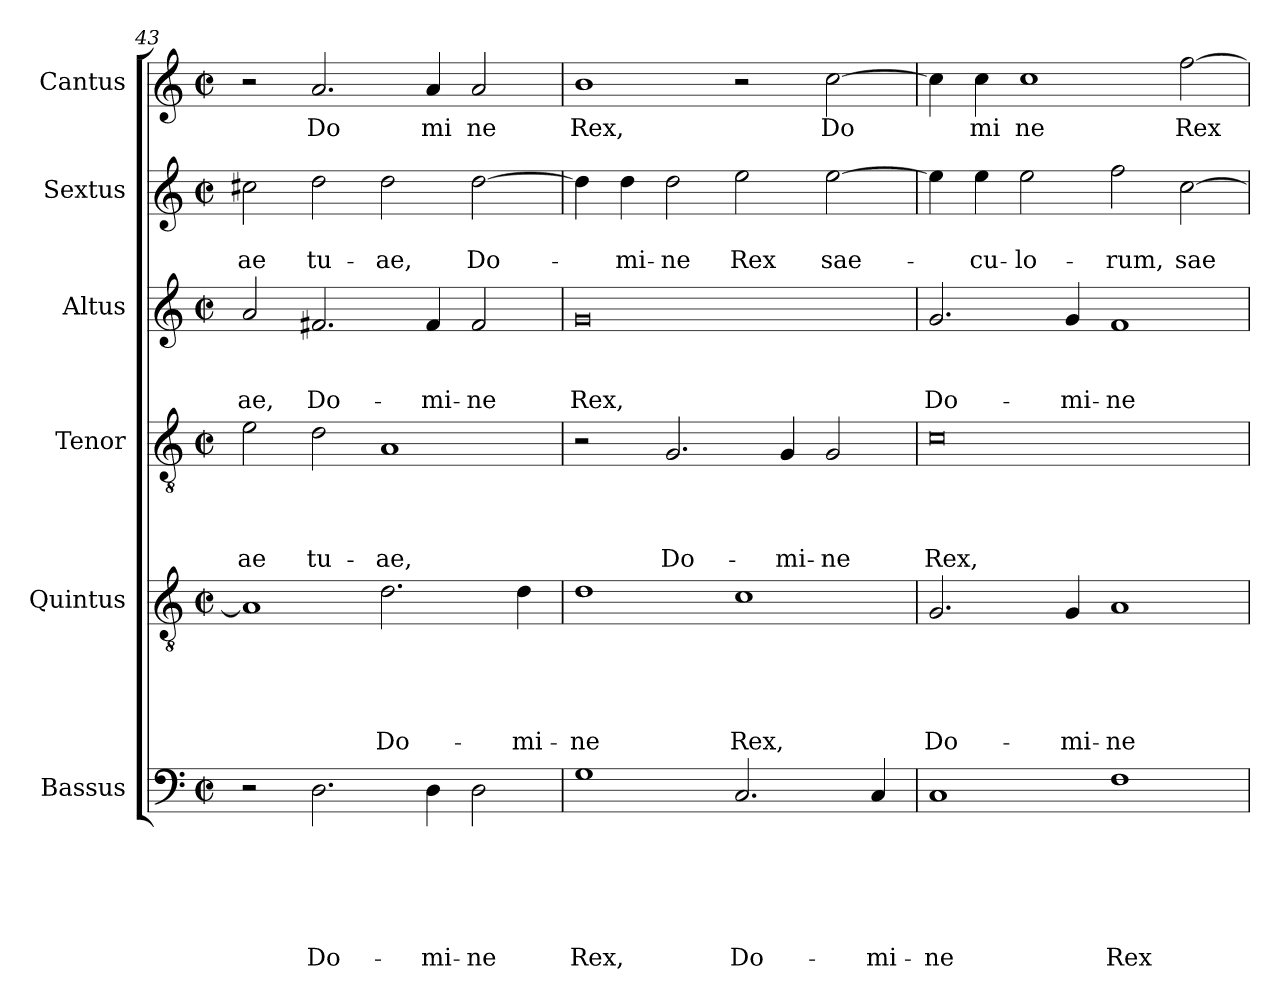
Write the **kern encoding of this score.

**kern	**text	**text	**text	**text	**text	**text	**kern	**text	**text	**text	**text	**text	**kern	**text	**text	**text	**text	**kern	**text	**text	**text	**kern	**text	**text	**kern	**text
*part6	*part6	*part6	*part6	*part6	*part6	*part6	*part5	*part5	*part5	*part5	*part5	*part5	*part4	*part4	*part4	*part4	*part4	*part3	*part3	*part3	*part3	*part2	*part2	*part2	*part1	*part1
*staff6	*staff6	*staff6	*staff6	*staff6	*staff6	*staff6	*staff5	*staff5	*staff5	*staff5	*staff5	*staff5	*staff4	*staff4	*staff4	*staff4	*staff4	*staff3	*staff3	*staff3	*staff3	*staff2	*staff2	*staff2	*staff1	*staff1
*I"Bassus	*	*	*	*	*	*	*I"Quintus	*	*	*	*	*	*I"Tenor	*	*	*	*	*I"Altus	*	*	*	*I"Sextus	*	*	*I"Cantus	*
!!LO:PB:g=z
*clefF4	*	*	*	*	*	*	*clefGv2	*	*	*	*	*	*clefGv2	*	*	*	*	*clefG2	*	*	*	*clefG2	*	*	*clefG2	*
*k[]	*	*	*	*	*	*	*k[]	*	*	*	*	*	*k[]	*	*	*	*	*k[]	*	*	*	*k[]	*	*	*k[]	*
*C:	*	*	*	*	*	*	*C:	*	*	*	*	*	*C:	*	*	*	*	*C:	*	*	*	*C:	*	*	*C:	*
*M2/2	*	*	*	*	*	*	*M2/2	*	*	*	*	*	*M2/2	*	*	*	*	*M2/2	*	*	*	*M2/2	*	*	*M2/2	*
*met(c|)	*	*	*	*	*	*	*met(c|)	*	*	*	*	*	*met(c|)	*	*	*	*	*met(c|)	*	*	*	*met(c|)	*	*	*met(c|)	*
=43	=43	=43	=43	=43	=43	=43	=43	=43	=43	=43	=43	=43	=43	=43	=43	=43	=43	=43	=43	=43	=43	=43	=43	=43	=43	=43
!	!	!	!	!	!	!	!	!	!	!	!	!	!	!	!	!	!LO:LY:b	!	!	!	!LO:LY:b	!	!	!LO:LY:b	!	!
2r	.	.	.	.	.	.	1A]	.	.	.	.	.	2e\	.	.	.	ae	2a/	.	.	ae,	2cc#X\	.	-ae	2r	.
!	!	!	!	!	!	!LO:LY:b	!	!	!	!	!	!	!	!	!	!	!LO:LY:b	!	!	!	!LO:LY:b	!	!	!LO:LY:b	!	!LO:LY:b
2.D\	.	.	.	.	.	Do-	.	.	.	.	.	.	2d\	.	.	.	tu-	2.f#X/	.	.	Do-	2dd\	.	tu-	2.a/	Do
!	!	!	!	!	!	!	!	!	!	!	!	!LO:LY:b	!	!	!	!	!LO:LY:b	!	!	!	!	!	!	!LO:LY:b	!	!
.	.	.	.	.	.	.	2.d\	.	.	.	.	Do-	1A	.	.	.	-ae,	.	.	.	.	2dd\	.	-ae,	.	.
!	!	!	!	!	!	!LO:LY:b	!	!	!	!	!	!	!	!	!	!	!	!	!	!	!LO:LY:b	!	!	!	!	!LO:LY:b
4D\	.	.	.	.	.	-mi-	.	.	.	.	.	.	.	.	.	.	.	4f#/	.	.	-mi-	.	.	.	4a/	mi
!	!	!	!	!	!	!LO:LY:b	!	!	!	!	!	!	!	!	!	!	!	!	!	!	!LO:LY:b	!	!	!LO:LY:b	!	!LO:LY:b
2D\	.	.	.	.	.	-ne	.	.	.	.	.	.	.	.	.	.	.	2f#/	.	.	-ne	[>2dd\	.	Do-	2a/	ne
!	!	!	!	!	!	!	!	!	!	!	!	!LO:LY:b	!	!	!	!	!	!	!	!	!	!	!	!	!	!
.	.	.	.	.	.	.	4d\	.	.	.	.	-mi-	.	.	.	.	.	.	.	.	.	.	.	.	.	.
=44	=44	=44	=44	=44	=44	=44	=44	=44	=44	=44	=44	=44	=44	=44	=44	=44	=44	=44	=44	=44	=44	=44	=44	=44	=44	=44
!	!	!	!	!	!	!LO:LY:b	!	!	!	!	!	!LO:LY:b	!	!	!	!	!	!	!	!	!LO:LY:b	!	!	!	!	!LO:LY:b
1G	.	.	.	.	.	Rex,	1d	.	.	.	.	-ne	2r	.	.	.	.	0g	.	.	Rex,	4dd\]	.	.	1b	Rex,
!	!	!	!	!	!	!	!	!	!	!	!	!	!	!	!	!	!	!	!	!	!	!	!	!LO:LY:b	!	!
.	.	.	.	.	.	.	.	.	.	.	.	.	.	.	.	.	.	.	.	.	.	4dd\	.	-mi-	.	.
!	!	!	!	!	!	!	!	!	!	!	!	!	!	!	!	!	!LO:LY:b	!	!	!	!	!	!	!LO:LY:b	!	!
.	.	.	.	.	.	.	.	.	.	.	.	.	2.G/	.	.	.	Do-	.	.	.	.	2dd\	.	-ne	.	.
!	!	!	!	!	!	!LO:LY:b	!	!	!	!	!	!LO:LY:b	!	!	!	!	!	!	!	!	!	!	!	!LO:LY:b	!	!
2.C/	.	.	.	.	.	Do-	1c	.	.	.	.	Rex,	.	.	.	.	.	.	.	.	.	2ee\	.	Rex	2r	.
!	!	!	!	!	!	!	!	!	!	!	!	!	!	!	!	!	!LO:LY:b	!	!	!	!	!	!	!	!	!
.	.	.	.	.	.	.	.	.	.	.	.	.	4G/	.	.	.	-mi-	.	.	.	.	.	.	.	.	.
!	!	!	!	!	!	!	!	!	!	!	!	!	!	!	!	!	!LO:LY:b	!	!	!	!	!	!	!LO:LY:b	!	!LO:LY:b
.	.	.	.	.	.	.	.	.	.	.	.	.	2G/	.	.	.	-ne	.	.	.	.	[>2ee\	.	sae-	[>2cc\	Do
!	!	!	!	!	!	!LO:LY:b	!	!	!	!	!	!	!	!	!	!	!	!	!	!	!	!	!	!	!	!
4C/	.	.	.	.	.	-mi-	.	.	.	.	.	.	.	.	.	.	.	.	.	.	.	.	.	.	.	.
=45	=45	=45	=45	=45	=45	=45	=45	=45	=45	=45	=45	=45	=45	=45	=45	=45	=45	=45	=45	=45	=45	=45	=45	=45	=45	=45
!	!	!	!	!	!	!LO:LY:b	!	!	!	!	!	!LO:LY:b	!	!	!	!	!LO:LY:b	!	!	!	!LO:LY:b	!	!	!	!	!
1C	.	.	.	.	.	-ne	2.G/	.	.	.	.	Do-	0c	.	.	.	Rex,	2.g/	.	.	Do-	4ee\]	.	.	4cc\]	.
!	!	!	!	!	!	!	!	!	!	!	!	!	!	!	!	!	!	!	!	!	!	!	!	!LO:LY:b	!	!LO:LY:b
.	.	.	.	.	.	.	.	.	.	.	.	.	.	.	.	.	.	.	.	.	.	4ee\	.	-cu-	4cc\	mi
!	!	!	!	!	!	!	!	!	!	!	!	!	!	!	!	!	!	!	!	!	!	!	!	!LO:LY:b	!	!LO:LY:b
.	.	.	.	.	.	.	.	.	.	.	.	.	.	.	.	.	.	.	.	.	.	2ee\	.	-lo-	1cc	ne
!	!	!	!	!	!	!	!	!	!	!	!	!LO:LY:b	!	!	!	!	!	!	!	!	!LO:LY:b	!	!	!	!	!
.	.	.	.	.	.	.	4G/	.	.	.	.	-mi-	.	.	.	.	.	4g/	.	.	-mi-	.	.	.	.	.
!	!	!	!	!	!	!LO:LY:b	!	!	!	!	!	!LO:LY:b	!	!	!	!	!	!	!	!	!LO:LY:b	!	!	!LO:LY:b	!	!
1F	.	.	.	.	.	Rex	1A	.	.	.	.	-ne	.	.	.	.	.	1f	.	.	-ne	2ff\	.	-rum,	.	.
!	!	!	!	!	!	!	!	!	!	!	!	!	!	!	!	!	!	!	!	!	!	!	!	!LO:LY:b	!	!LO:LY:b
.	.	.	.	.	.	.	.	.	.	.	.	.	.	.	.	.	.	.	.	.	.	[>2cc\	.	sae-	[>2ff\	Rex
=	=	=	=	=	=	=	=	=	=	=	=	=	=	=	=	=	=	=	=	=	=	=	=	=	=	=
*-	*-	*-	*-	*-	*-	*-	*-	*-	*-	*-	*-	*-	*-	*-	*-	*-	*-	*-	*-	*-	*-	*-	*-	*-	*-	*-
